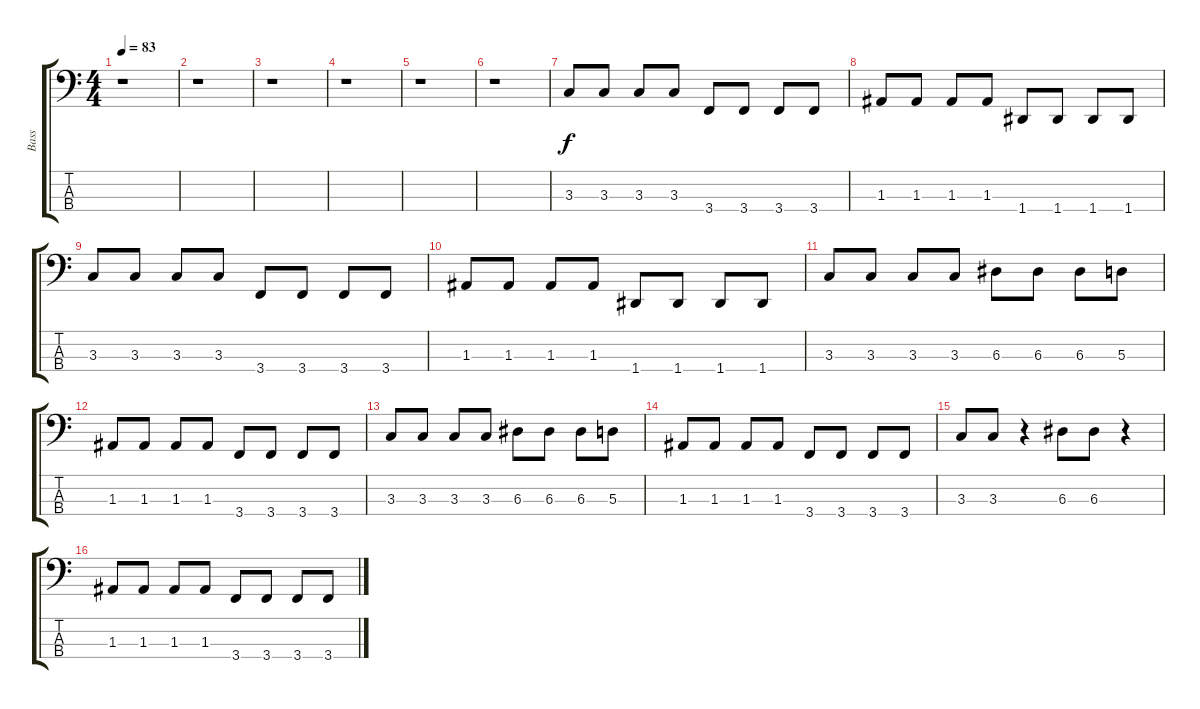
\track ("Bass" "Bass") {instrument acousticguitarsteel}
\staff {score tabs}
\tuning (G2 D2 A1 D1) {hide}
\ts (4 4)
\tempo 83
\clef f4
\ks c
r.1{dy f instrument acousticguitarsteel} |
r.1 |
r.1 |
r.1 |
r.1 |
r.1 |
3.3.8 3.3.8 3.3.8 3.3.8 3.4.8 3.4.8 3.4.8 3.4.8 |
1.3.8 1.3.8 1.3.8 1.3.8 1.4.8 1.4.8 1.4.8 1.4.8 |
3.3.8 3.3.8 3.3.8 3.3.8 3.4.8 3.4.8 3.4.8 3.4.8 |
1.3.8 1.3.8 1.3.8 1.3.8 1.4.8 1.4.8 1.4.8 1.4.8 |
3.3.8 3.3.8 3.3.8 3.3.8 6.3.8 6.3.8 6.3.8 5.3.8 |
1.3.8 1.3.8 1.3.8 1.3.8 3.4.8 3.4.8 3.4.8 3.4.8 |
3.3.8 3.3.8 3.3.8 3.3.8 6.3.8 6.3.8 6.3.8 5.3.8 |
1.3.8 1.3.8 1.3.8 1.3.8 3.4.8 3.4.8 3.4.8 3.4.8 |
3.3.8 3.3.8 r.4 6.3.8 6.3.8 r.4 |
1.3.8 1.3.8 1.3.8 1.3.8 3.4.8 3.4.8 3.4.8 3.4.8
